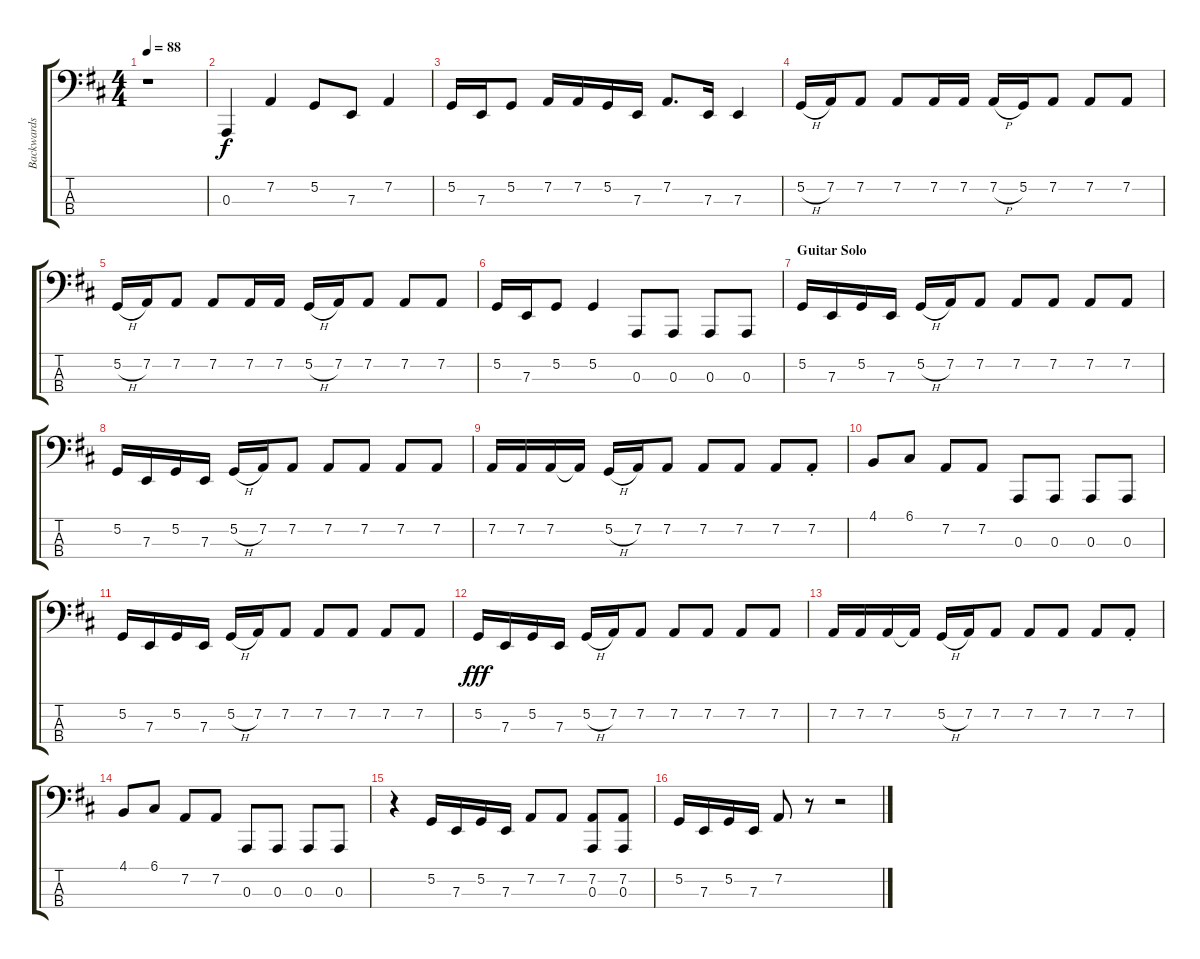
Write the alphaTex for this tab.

\track ("Backwards bass (Noel Redding)" "Backwards ") {instrument blownbottle}
\staff {score tabs}
\tuning (G2 D2 A1 E1) {hide}
\ts (4 4)
\tempo 88
\clef f4
\ks d
r.1{dy f} |
0.3.4 7.2.4 5.2.8 7.3.8 7.2.4 |
5.2.16 7.3.16 5.2.8 7.2.16 7.2.16 5.2.16 7.3.16 7.2.8{d} 7.3.16 7.3.4 |
5.2{h}.16 7.2.16 7.2.8 7.2.8 7.2.16 7.2.16 7.2{h}.16 5.2.16 7.2.8 7.2.8 7.2.8 |
5.2{h}.16 7.2.16 7.2.8 7.2.8 7.2.16 7.2.16 5.2{h}.16 7.2.16 7.2.8 7.2.8 7.2.8 |
5.2.16 7.3.16 5.2.8 5.2.4 0.3.8 0.3.8 0.3.8 0.3.8 |
\section ("" "Guitar Solo")
5.2.16 7.3.16 5.2.16 7.3.16 5.2{h}.16 7.2.16 7.2.8 7.2.8 7.2.8 7.2.8 7.2.8 |
5.2.16 7.3.16 5.2.16 7.3.16 5.2{h}.16 7.2.16 7.2.8 7.2.8 7.2.8 7.2.8 7.2.8 |
7.2.16 7.2.16 7.2.16 7.2{t}.16 5.2{h}.16 7.2.16 7.2.8 7.2.8 7.2.8 7.2.8 7.2{st}.8 |
4.1.8 6.1.8 7.2.8 7.2.8 0.3.8 0.3.8 0.3.8 0.3.8 |
5.2.16 7.3.16 5.2.16 7.3.16 5.2{h}.16 7.2.16 7.2.8 7.2.8 7.2.8 7.2.8 7.2.8 |
5.2.16{dy fff} 7.3.16 5.2.16 7.3.16 5.2{h}.16 7.2.16 7.2.8 7.2.8 7.2.8 7.2.8 7.2.8 |
7.2.16 7.2.16 7.2.16 7.2{t}.16 5.2{h}.16 7.2.16 7.2.8 7.2.8 7.2.8 7.2.8 7.2{st}.8 |
4.1.8 6.1.8 7.2.8 7.2.8 0.3.8 0.3.8 0.3.8 0.3.8 |
r.4 5.2.16 7.3.16 5.2.16 7.3.16 7.2.8 7.2.8 (7.2 0.3).8 (7.2 0.3).8 |
5.2.16 7.3.16 5.2.16 7.3.16 7.2.8 r.8 r.2
